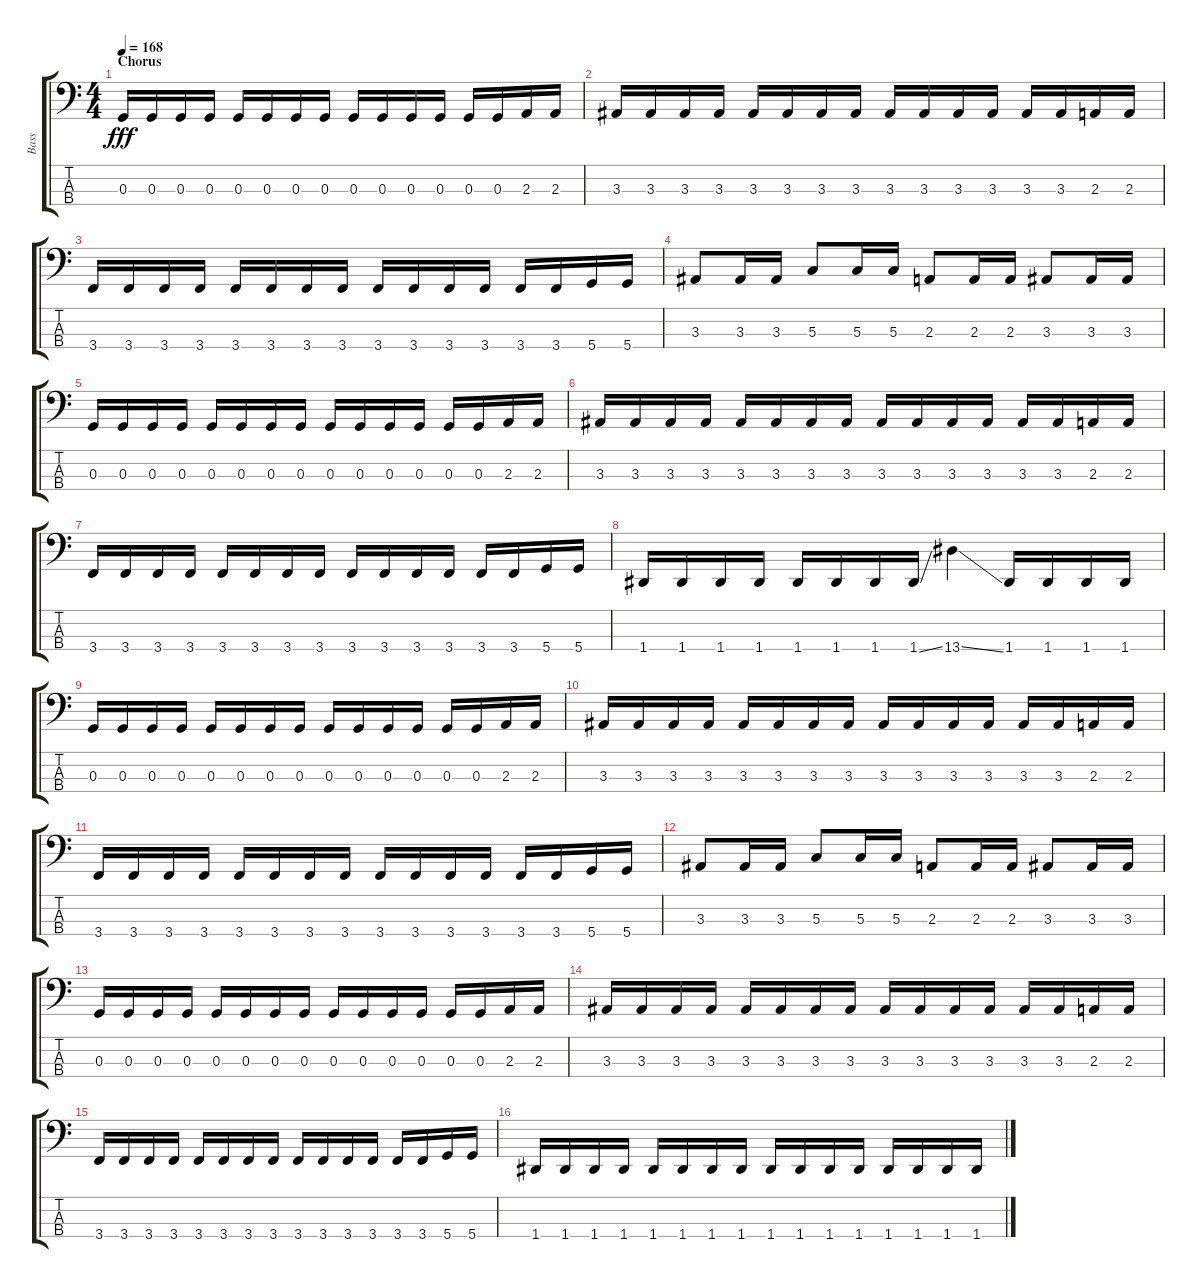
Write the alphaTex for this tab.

\track ("Bass" "Bass") {instrument electricbassfinger}
\staff {score tabs}
\tuning (F2 C2 G1 D1) {hide}
\ts (4 4)
\section ("" "Chorus")
\tempo 168
\clef f4
\ks c
0.3.16{dy fff} 0.3.16 0.3.16 0.3.16 0.3.16 0.3.16 0.3.16 0.3.16 0.3.16 0.3.16 0.3.16 0.3.16 0.3.16 0.3.16 2.3.16 2.3.16 |
3.3.16 3.3.16 3.3.16 3.3.16 3.3.16 3.3.16 3.3.16 3.3.16 3.3.16 3.3.16 3.3.16 3.3.16 3.3.16 3.3.16 2.3.16 2.3.16 |
3.4.16 3.4.16 3.4.16 3.4.16 3.4.16 3.4.16 3.4.16 3.4.16 3.4.16 3.4.16 3.4.16 3.4.16 3.4.16 3.4.16 5.4.16 5.4.16 |
3.3.8 3.3.16 3.3.16 5.3.8 5.3.16 5.3.16 2.3.8 2.3.16 2.3.16 3.3.8 3.3.16 3.3.16 |
0.3.16 0.3.16 0.3.16 0.3.16 0.3.16 0.3.16 0.3.16 0.3.16 0.3.16 0.3.16 0.3.16 0.3.16 0.3.16 0.3.16 2.3.16 2.3.16 |
3.3.16 3.3.16 3.3.16 3.3.16 3.3.16 3.3.16 3.3.16 3.3.16 3.3.16 3.3.16 3.3.16 3.3.16 3.3.16 3.3.16 2.3.16 2.3.16 |
3.4.16 3.4.16 3.4.16 3.4.16 3.4.16 3.4.16 3.4.16 3.4.16 3.4.16 3.4.16 3.4.16 3.4.16 3.4.16 3.4.16 5.4.16 5.4.16 |
1.4.16 1.4.16 1.4.16 1.4.16 1.4.16 1.4.16 1.4.16 1.4{ss}.16 13.4{ss}.4 1.4.16 1.4.16 1.4.16 1.4.16 |
0.3.16 0.3.16 0.3.16 0.3.16 0.3.16 0.3.16 0.3.16 0.3.16 0.3.16 0.3.16 0.3.16 0.3.16 0.3.16 0.3.16 2.3.16 2.3.16 |
3.3.16 3.3.16 3.3.16 3.3.16 3.3.16 3.3.16 3.3.16 3.3.16 3.3.16 3.3.16 3.3.16 3.3.16 3.3.16 3.3.16 2.3.16 2.3.16 |
3.4.16 3.4.16 3.4.16 3.4.16 3.4.16 3.4.16 3.4.16 3.4.16 3.4.16 3.4.16 3.4.16 3.4.16 3.4.16 3.4.16 5.4.16 5.4.16 |
3.3.8 3.3.16 3.3.16 5.3.8 5.3.16 5.3.16 2.3.8 2.3.16 2.3.16 3.3.8 3.3.16 3.3.16 |
0.3.16 0.3.16 0.3.16 0.3.16 0.3.16 0.3.16 0.3.16 0.3.16 0.3.16 0.3.16 0.3.16 0.3.16 0.3.16 0.3.16 2.3.16 2.3.16 |
3.3.16 3.3.16 3.3.16 3.3.16 3.3.16 3.3.16 3.3.16 3.3.16 3.3.16 3.3.16 3.3.16 3.3.16 3.3.16 3.3.16 2.3.16 2.3.16 |
3.4.16 3.4.16 3.4.16 3.4.16 3.4.16 3.4.16 3.4.16 3.4.16 3.4.16 3.4.16 3.4.16 3.4.16 3.4.16 3.4.16 5.4.16 5.4.16 |
1.4.16 1.4.16 1.4.16 1.4.16 1.4.16 1.4.16 1.4.16 1.4.16 1.4.16 1.4.16 1.4.16 1.4.16 1.4.16 1.4.16 1.4.16 1.4.16
